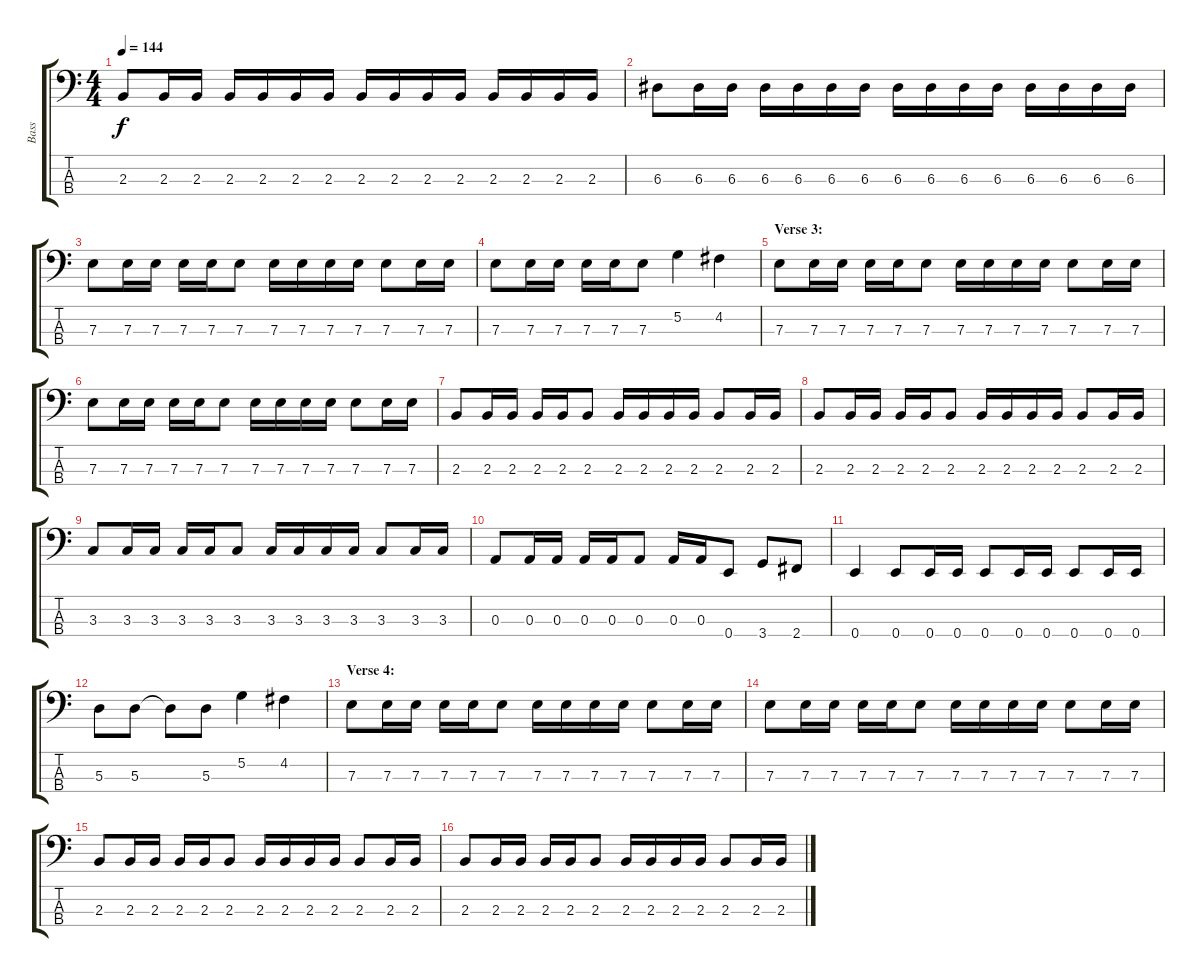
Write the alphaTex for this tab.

\track ("Bass" "Bass") {instrument electricbassfinger}
\staff {score tabs}
\tuning (G2 D2 A1 E1) {hide}
\ts (4 4)
\tempo 144
\clef f4
\ks c
2.3.8{dy f} 2.3.16 2.3.16 2.3.16 2.3.16 2.3.16 2.3.16 2.3.16 2.3.16 2.3.16 2.3.16 2.3.16 2.3.16 2.3.16 2.3.16 |
6.3.8 6.3.16 6.3.16 6.3.16 6.3.16 6.3.16 6.3.16 6.3.16 6.3.16 6.3.16 6.3.16 6.3.16 6.3.16 6.3.16 6.3.16 |
7.3.8 7.3.16 7.3.16 7.3.16 7.3.16 7.3.8 7.3.16 7.3.16 7.3.16 7.3.16 7.3.8 7.3.16 7.3.16 |
7.3.8 7.3.16 7.3.16 7.3.16 7.3.16 7.3.8 5.2.4 4.2.4 |
\section ("" "Verse 3:")
7.3.8 7.3.16 7.3.16 7.3.16 7.3.16 7.3.8 7.3.16 7.3.16 7.3.16 7.3.16 7.3.8 7.3.16 7.3.16 |
7.3.8 7.3.16 7.3.16 7.3.16 7.3.16 7.3.8 7.3.16 7.3.16 7.3.16 7.3.16 7.3.8 7.3.16 7.3.16 |
2.3.8 2.3.16 2.3.16 2.3.16 2.3.16 2.3.8 2.3.16 2.3.16 2.3.16 2.3.16 2.3.8 2.3.16 2.3.16 |
2.3.8 2.3.16 2.3.16 2.3.16 2.3.16 2.3.8 2.3.16 2.3.16 2.3.16 2.3.16 2.3.8 2.3.16 2.3.16 |
3.3.8 3.3.16 3.3.16 3.3.16 3.3.16 3.3.8 3.3.16 3.3.16 3.3.16 3.3.16 3.3.8 3.3.16 3.3.16 |
0.3.8 0.3.16 0.3.16 0.3.16 0.3.16 0.3.8 0.3.16 0.3.16 0.4.8 3.4.8 2.4.8 |
0.4.4 0.4.8 0.4.16 0.4.16 0.4.8 0.4.16 0.4.16 0.4.8 0.4.16 0.4.16 |
5.3.8 5.3.8 5.3{t}.8 5.3.8 5.2.4 4.2.4 |
\section ("" "Verse 4:")
7.3.8 7.3.16 7.3.16 7.3.16 7.3.16 7.3.8 7.3.16 7.3.16 7.3.16 7.3.16 7.3.8 7.3.16 7.3.16 |
7.3.8 7.3.16 7.3.16 7.3.16 7.3.16 7.3.8 7.3.16 7.3.16 7.3.16 7.3.16 7.3.8 7.3.16 7.3.16 |
2.3.8 2.3.16 2.3.16 2.3.16 2.3.16 2.3.8 2.3.16 2.3.16 2.3.16 2.3.16 2.3.8 2.3.16 2.3.16 |
2.3.8 2.3.16 2.3.16 2.3.16 2.3.16 2.3.8 2.3.16 2.3.16 2.3.16 2.3.16 2.3.8 2.3.16 2.3.16
